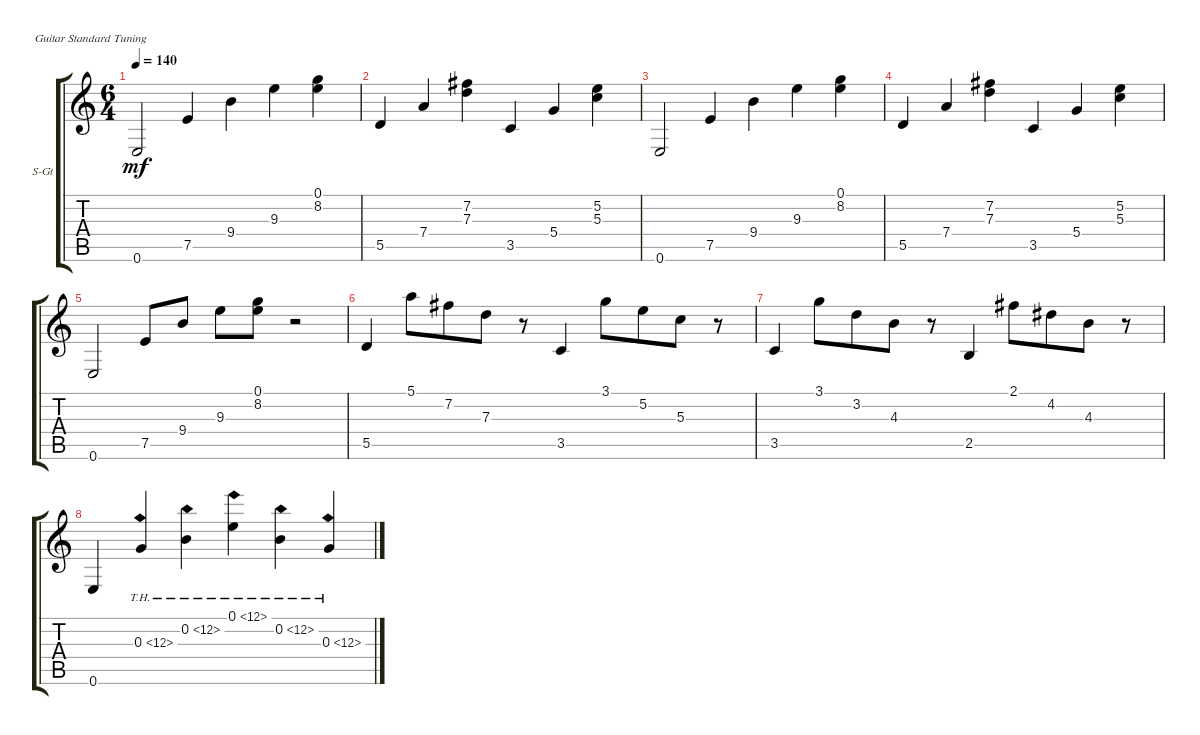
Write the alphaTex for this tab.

\defaultSystemsLayout 4
\bracketExtendMode groupsimilarinstruments
\firstSystemTrackNameOrientation horizontal
\otherSystemsTrackNameOrientation horizontal
\track ("Steel Guitar" "S-Gt") {instrument acousticguitarsteel}
\staff {score tabs}
\tuning (E4 B3 G3 D3 A2 E2)
\ts (6 4)
\tempo 140
\clef g2
\ks c
0.6.2{dy mf} 7.5.4 9.4.4 9.3.4 (8.2 0.1).4 |
5.5.4 7.4.4 (7.3 7.2).4 3.5.4 5.4.4 (5.3 5.2).4 |
0.6.2 7.5.4 9.4.4 9.3.4 (8.2 0.1).4 |
5.5.4 7.4.4 (7.3 7.2).4 3.5.4 5.4.4 (5.3 5.2).4 |
0.6.2 7.5.8 9.4.8 9.3.8 (8.2 0.1).8 r.2 |
5.5.4 5.1.8{beam merge} 7.2.8{beam merge} 7.3.8 r.8 3.5.4 3.1.8{beam merge} 5.2.8{beam merge} 5.3.8 r.8 |
3.5.4 3.1.8{beam merge} 3.2.8{beam merge} 4.3.8 r.8 2.5.4 2.1.8{beam merge} 4.2.8{beam merge} 4.3.8 r.8 |
0.6.4 0.3{th 12}.4 0.2{th 12}.4 0.1{th 12}.4 0.2{th 12}.4 0.3{th 12}.4
